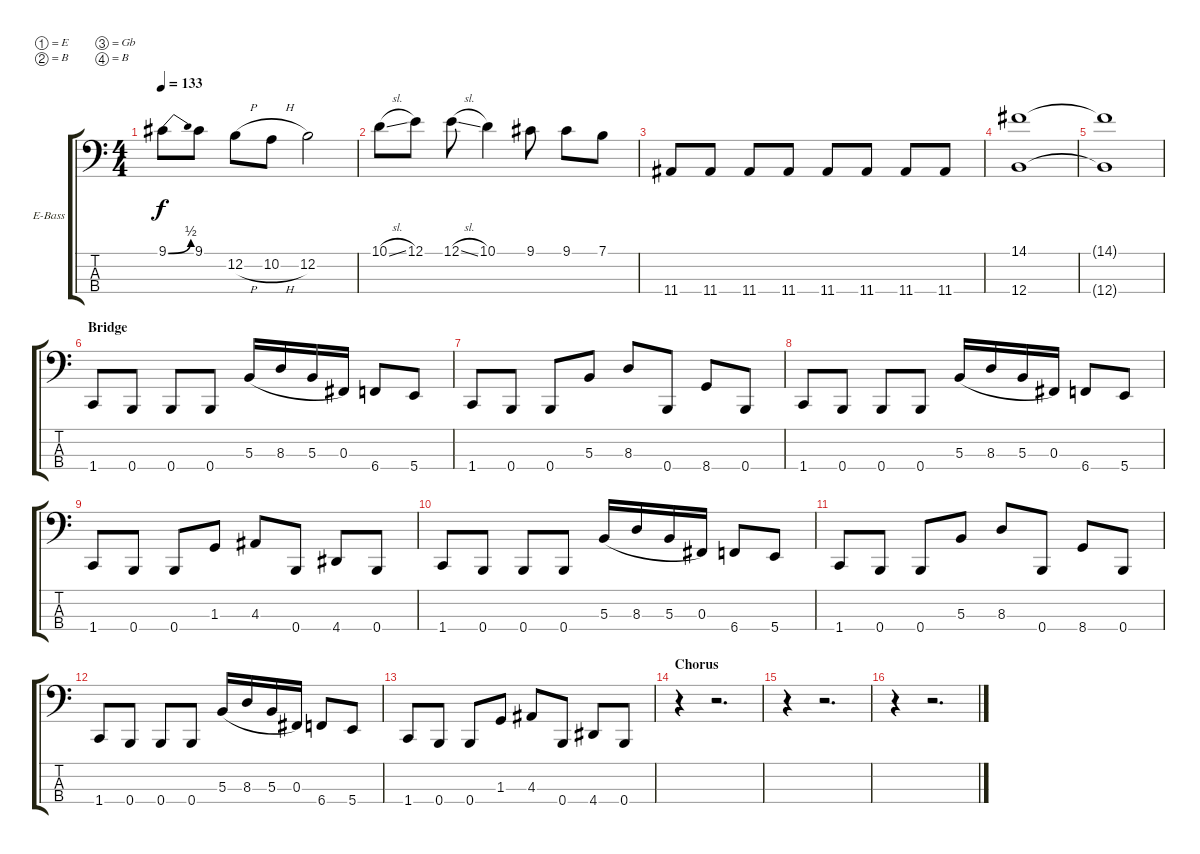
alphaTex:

\bracketExtendMode groupsimilarinstruments
\firstSystemTrackNameOrientation horizontal
\otherSystemsTrackNameOrientation horizontal
\track ("Electric Bass" "E-Bass") {instrument electricbassfinger}
\staff {score tabs}
\tuning (E2 B1 Gb1 B0)
\ts (4 4)
\tempo 133
\clef f4
\ks c
9.1{be (bend 0 0 60 2)}.8{dy f} 9.1.8 12.2{h}.8 10.2{h}.8 12.2.2 |
10.1{sl}.8 12.1.8 12.1{sl}.8 10.1.4 9.1.8 9.1.8 7.1.8 |
11.4.8 11.4.8 11.4.8 11.4.8 11.4.8 11.4.8 11.4.8 11.4.8 |
(14.1 12.4).1 |
(14.1{t} 12.4{t}).1 |
\section ("" "Bridge")
1.4.8 0.4.8 0.4.8 0.4.8 5.3.16{legatoorigin} 8.3.16{legatoorigin} 5.3.16{legatoorigin} 0.3.16 6.4.8 5.4.8 |
1.4.8 0.4.8 0.4.8 5.3.8 8.3.8 0.4.8 8.4.8 0.4.8 |
1.4.8 0.4.8 0.4.8 0.4.8 5.3.16{legatoorigin} 8.3.16{legatoorigin} 5.3.16{legatoorigin} 0.3.16 6.4.8 5.4.8 |
1.4.8 0.4.8 0.4.8 1.3.8 4.3.8 0.4.8 4.4.8 0.4.8 |
1.4.8 0.4.8 0.4.8 0.4.8 5.3.16{legatoorigin} 8.3.16{legatoorigin} 5.3.16{legatoorigin} 0.3.16 6.4.8 5.4.8 |
1.4.8 0.4.8 0.4.8 5.3.8 8.3.8 0.4.8 8.4.8 0.4.8 |
1.4.8 0.4.8 0.4.8 0.4.8 5.3.16{legatoorigin} 8.3.16{legatoorigin} 5.3.16{legatoorigin} 0.3.16 6.4.8 5.4.8 |
1.4.8 0.4.8 0.4.8 1.3.8 4.3.8 0.4.8 4.4.8 0.4.8 |
\section ("" "Chorus")
r.4 r.2{d} |
r.4 r.2{d} |
r.4 r.2{d}
